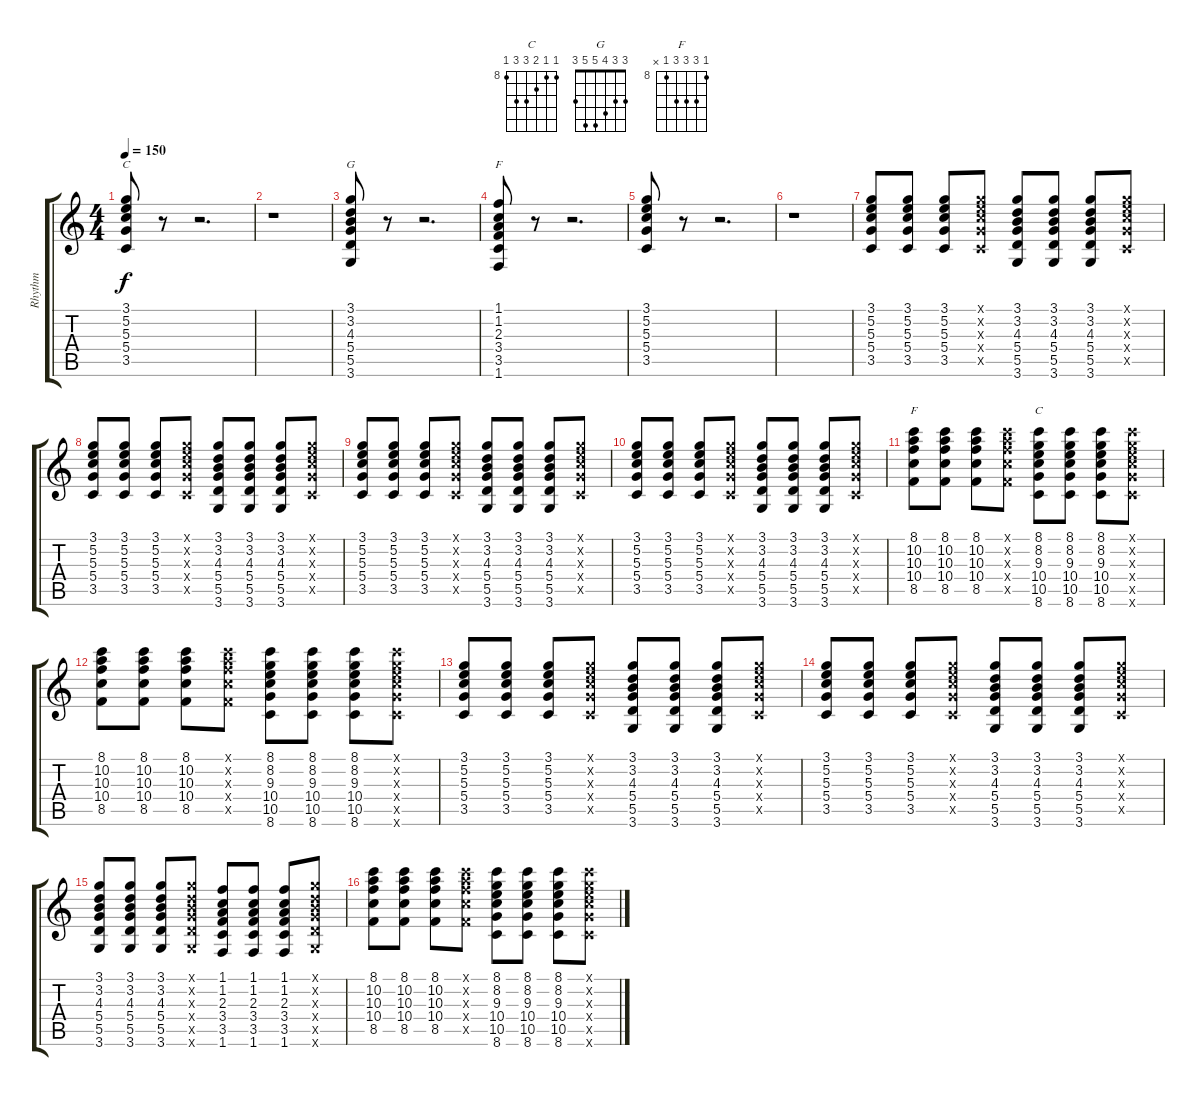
\track ("Rhythm" "Rhythm") {instrument electricguitarjazz}
\staff {score tabs}
\tuning (E4 B3 G3 D3 A2 E2) {hide}
\chord ("C" 3 5 5 5 3 x)
\chord ("G" 3 3 4 5 5 3)
\chord ("F" 1 1 2 3 3 1)
\chord ("F" 8 10 10 10 8 x) {firstfret 8}
\chord ("C" 8 8 9 10 10 8) {firstfret 8}
\ts (4 4)
\tempo 150
\clef g2
\ks c
(3.1 5.2 5.3 5.4 3.5).8{ch "C" dy f} r.8 r.2{d} |
r.1 |
(3.1 3.2 4.3 5.4 5.5 3.6).8{ch "G"} r.8 r.2{d} |
(1.1 1.2 2.3 3.4 3.5 1.6).8{ch "F"} r.8 r.2{d} |
(3.1 5.2 5.3 5.4 3.5).8 r.8 r.2{d} |
r.1 |
(3.1 5.2 5.3 5.4 3.5).8 (3.1 5.2 5.3 5.4 3.5).8 (3.1 5.2 5.3 5.4 3.5).8 (3.1{x} 5.2{x} 5.3{x} 5.4{x} 3.5{x}).8 (3.1 3.2 4.3 5.4 5.5 3.6).8 (3.1 3.2 4.3 5.4 5.5 3.6).8 (3.1 3.2 4.3 5.4 5.5 3.6).8 (3.1{x} 5.2{x} 5.3{x} 5.4{x} 3.5{x}).8 |
(3.1 5.2 5.3 5.4 3.5).8 (3.1 5.2 5.3 5.4 3.5).8 (3.1 5.2 5.3 5.4 3.5).8 (3.1{x} 5.2{x} 5.3{x} 5.4{x} 3.5{x}).8 (3.1 3.2 4.3 5.4 5.5 3.6).8 (3.1 3.2 4.3 5.4 5.5 3.6).8 (3.1 3.2 4.3 5.4 5.5 3.6).8 (3.1{x} 5.2{x} 5.3{x} 5.4{x} 3.5{x}).8 |
(3.1 5.2 5.3 5.4 3.5).8 (3.1 5.2 5.3 5.4 3.5).8 (3.1 5.2 5.3 5.4 3.5).8 (3.1{x} 5.2{x} 5.3{x} 5.4{x} 3.5{x}).8 (3.1 3.2 4.3 5.4 5.5 3.6).8 (3.1 3.2 4.3 5.4 5.5 3.6).8 (3.1 3.2 4.3 5.4 5.5 3.6).8 (3.1{x} 5.2{x} 5.3{x} 5.4{x} 3.5{x}).8 |
(3.1 5.2 5.3 5.4 3.5).8 (3.1 5.2 5.3 5.4 3.5).8 (3.1 5.2 5.3 5.4 3.5).8 (3.1{x} 5.2{x} 5.3{x} 5.4{x} 3.5{x}).8 (3.1 3.2 4.3 5.4 5.5 3.6).8 (3.1 3.2 4.3 5.4 5.5 3.6).8 (3.1 3.2 4.3 5.4 5.5 3.6).8 (3.1{x} 5.2{x} 5.3{x} 5.4{x} 3.5{x}).8 |
(8.1 10.2 10.3 10.4 8.5).8{ch "F"} (8.1 10.2 10.3 10.4 8.5).8 (8.1 10.2 10.3 10.4 8.5).8 (8.1{x} 10.2{x} 10.3{x} 10.4{x} 8.5{x}).8 (8.1 8.2 9.3 10.4 10.5 8.6).8{ch "C"} (8.1 8.2 9.3 10.4 10.5 8.6).8 (8.1 8.2 9.3 10.4 10.5 8.6).8 (8.1{x} 8.2{x} 9.3{x} 10.4{x} 10.5{x} 8.6{x}).8 |
(8.1 10.2 10.3 10.4 8.5).8 (8.1 10.2 10.3 10.4 8.5).8 (8.1 10.2 10.3 10.4 8.5).8 (8.1{x} 10.2{x} 10.3{x} 10.4{x} 8.5{x}).8 (8.1 8.2 9.3 10.4 10.5 8.6).8 (8.1 8.2 9.3 10.4 10.5 8.6).8 (8.1 8.2 9.3 10.4 10.5 8.6).8 (8.1{x} 8.2{x} 9.3{x} 10.4{x} 10.5{x} 8.6{x}).8 |
(3.1 5.2 5.3 5.4 3.5).8 (3.1 5.2 5.3 5.4 3.5).8 (3.1 5.2 5.3 5.4 3.5).8 (3.1{x} 5.2{x} 5.3{x} 5.4{x} 3.5{x}).8 (3.1 3.2 4.3 5.4 5.5 3.6).8 (3.1 3.2 4.3 5.4 5.5 3.6).8 (3.1 3.2 4.3 5.4 5.5 3.6).8 (3.1{x} 5.2{x} 5.3{x} 5.4{x} 3.5{x}).8 |
(3.1 5.2 5.3 5.4 3.5).8 (3.1 5.2 5.3 5.4 3.5).8 (3.1 5.2 5.3 5.4 3.5).8 (3.1{x} 5.2{x} 5.3{x} 5.4{x} 3.5{x}).8 (3.1 3.2 4.3 5.4 5.5 3.6).8 (3.1 3.2 4.3 5.4 5.5 3.6).8 (3.1 3.2 4.3 5.4 5.5 3.6).8 (3.1{x} 5.2{x} 5.3{x} 5.4{x} 3.5{x}).8 |
(3.1 3.2 4.3 5.4 5.5 3.6).8 (3.1 3.2 4.3 5.4 5.5 3.6).8 (3.1 3.2 4.3 5.4 5.5 3.6).8 (3.1{x} 3.2{x} 4.3{x} 5.4{x} 5.5{x} 3.6{x}).8 (1.1 1.2 2.3 3.4 3.5 1.6).8 (1.1 1.2 2.3 3.4 3.5 1.6).8 (1.1 1.2 2.3 3.4 3.5 1.6).8 (3.1{x} 3.2{x} 4.3{x} 5.4{x} 5.5{x} 3.6{x}).8 |
(8.1 10.2 10.3 10.4 8.5).8 (8.1 10.2 10.3 10.4 8.5).8 (8.1 10.2 10.3 10.4 8.5).8 (8.1{x} 10.2{x} 10.3{x} 10.4{x} 8.5{x}).8 (8.1 8.2 9.3 10.4 10.5 8.6).8 (8.1 8.2 9.3 10.4 10.5 8.6).8 (8.1 8.2 9.3 10.4 10.5 8.6).8 (8.1{x} 8.2{x} 9.3{x} 10.4{x} 10.5{x} 8.6{x}).8
